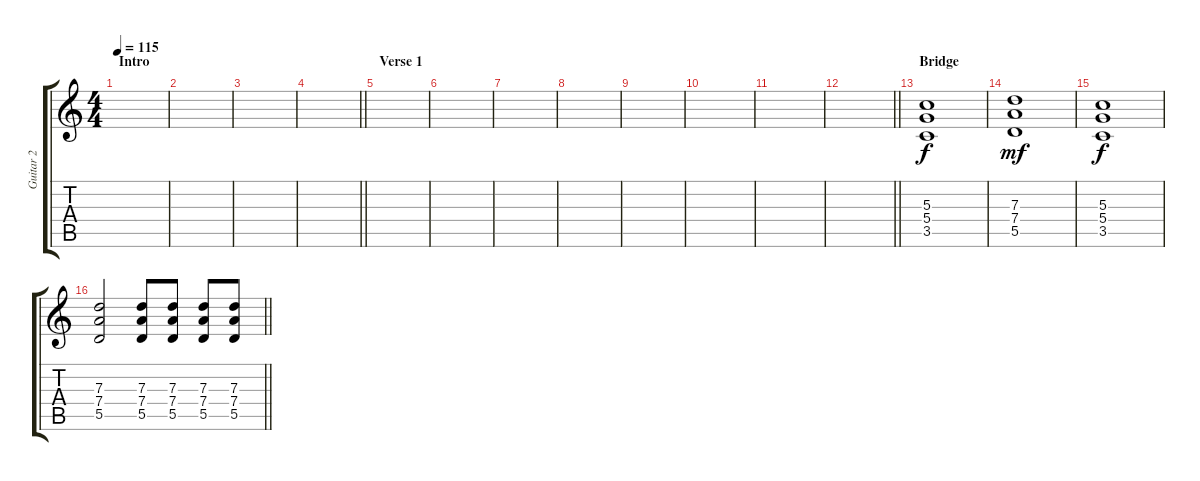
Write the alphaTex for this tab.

\track ("Guitar 2" "Guitar 2") {instrument distortionguitar}
\staff {score tabs}
\tuning (E4 B3 G3 D3 A2 E2) {hide}
\ts (4 4)
\section ("" "Intro")
\tempo 115
\clef g2
\ks c
|
|
|
\barLineRight lightlight
|
\section ("" "Verse 1")
|
|
|
|
|
|
|
\barLineRight lightlight
|
\section ("" "Bridge")
(5.3 5.4 3.5).1 |
(7.3 7.4 5.5).1{dy mf} |
(5.3 5.4 3.5).1{dy f} |
\barLineRight lightlight
(7.3 7.4 5.5).2 (7.3 7.4 5.5).8 (7.3 7.4 5.5).8 (7.3 7.4 5.5).8 (7.3 7.4 5.5).8
